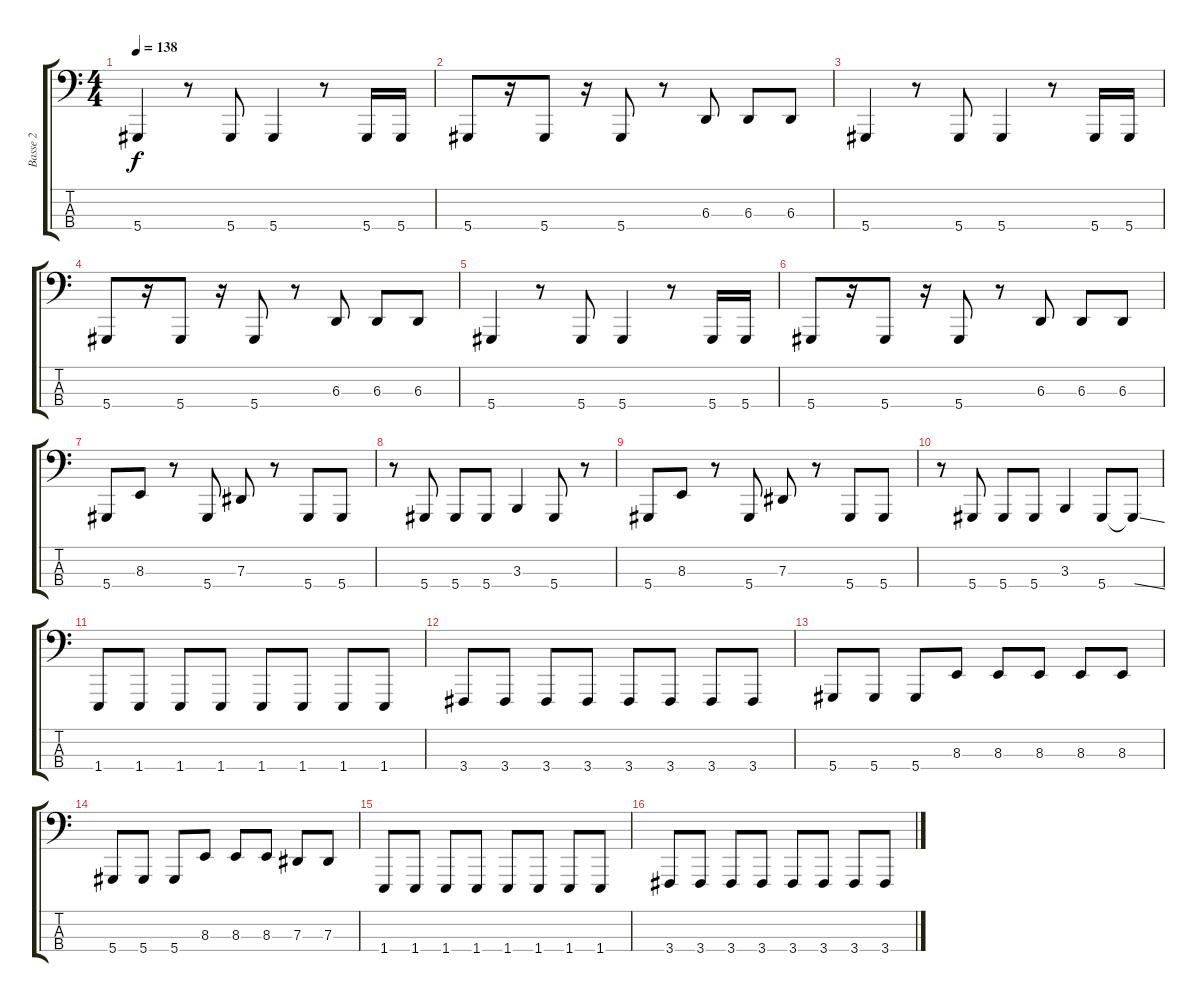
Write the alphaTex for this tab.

\track ("Basse 2" "Basse 2") {instrument lead2sawtooth}
\staff {score tabs}
\tuning (Gb2 Db2 Ab1 Eb1) {hide}
\ts (4 4)
\tempo 138
\clef f4
\ks c
5.4.4{dy f} r.8 5.4.8 5.4.4 r.8 5.4.16 5.4.16 |
5.4.8 r.16 5.4.8 r.16 5.4.8 r.8 6.3.8 6.3.8 6.3.8 |
5.4.4 r.8 5.4.8 5.4.4 r.8 5.4.16 5.4.16 |
5.4.8 r.16 5.4.8 r.16 5.4.8 r.8 6.3.8 6.3.8 6.3.8 |
5.4.4 r.8 5.4.8 5.4.4 r.8 5.4.16 5.4.16 |
5.4.8 r.16 5.4.8 r.16 5.4.8 r.8 6.3.8 6.3.8 6.3.8 |
5.4.8 8.3.8 r.8 5.4.8 7.3.8 r.8 5.4.8 5.4.8 |
r.8 5.4.8 5.4.8 5.4.8 3.3.4 5.4.8 r.8 |
5.4.8 8.3.8 r.8 5.4.8 7.3.8 r.8 5.4.8 5.4.8 |
r.8 5.4.8 5.4.8 5.4.8 3.3.4 5.4.8 5.4{ss t}.8 |
1.4.8 1.4.8 1.4.8 1.4.8 1.4.8 1.4.8 1.4.8 1.4.8 |
3.4.8 3.4.8 3.4.8 3.4.8 3.4.8 3.4.8 3.4.8 3.4.8 |
5.4.8 5.4.8 5.4.8 8.3.8 8.3.8 8.3.8 8.3.8 8.3.8 |
5.4.8 5.4.8 5.4.8 8.3.8 8.3.8 8.3.8 7.3.8 7.3.8 |
1.4.8 1.4.8 1.4.8 1.4.8 1.4.8 1.4.8 1.4.8 1.4.8 |
3.4.8 3.4.8 3.4.8 3.4.8 3.4.8 3.4.8 3.4.8 3.4.8
